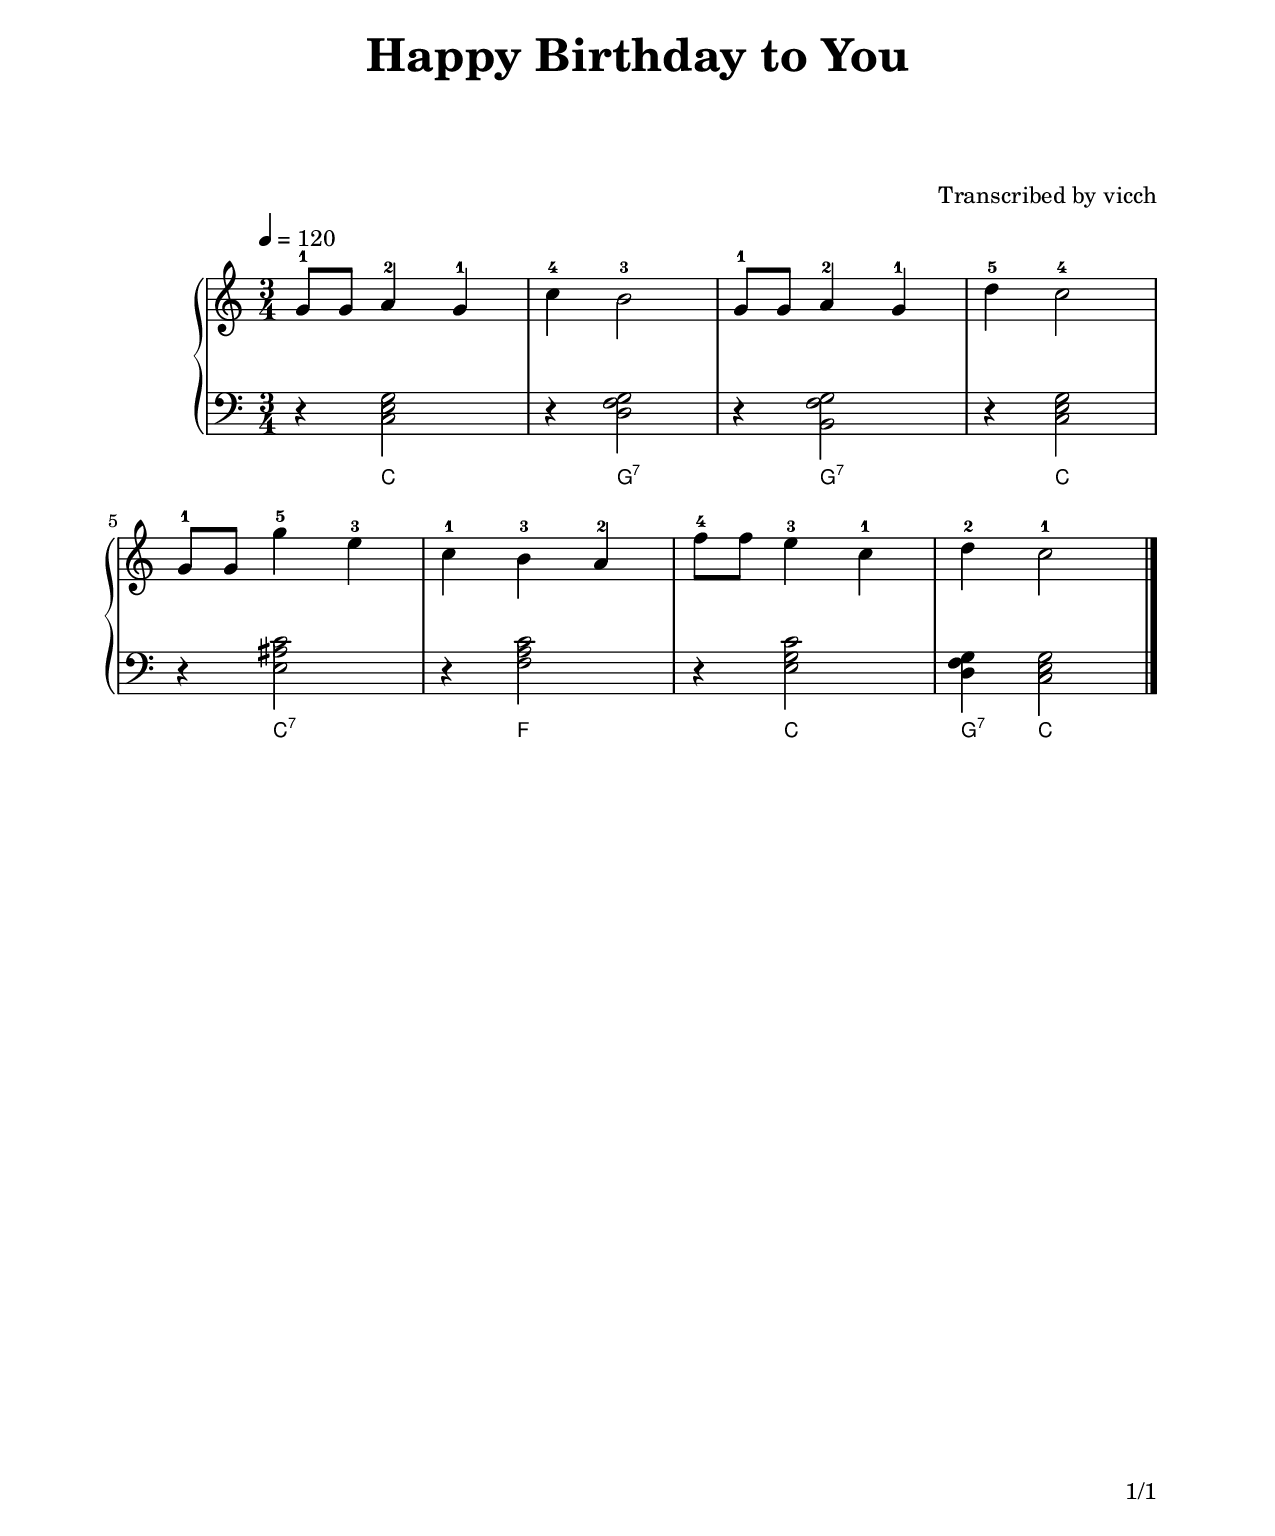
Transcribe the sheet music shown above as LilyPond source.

\version "2.24.3"
\include "../template.v1.ly"

\header {
  title = \markup \override #'((font-size . 6)) "Happy Birthday to You"
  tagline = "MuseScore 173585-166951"
}

\markup \vspace #1.25

\score {
  \new PianoStaff <<
    \new Staff {
      \tempo 4 = 120
      \clef treble
      \key c \major
      \time 3/4
      
      g'8^1 g'8 a'4^2  g'4^1  | c''4^4 b'2^3       | g'8^1  g'8  a'4^2  g'4^1  | d''4^5 c''2^4 | \break
      g'8^1 g'8 g''4^5 e''4^3 | c''4^1 b'4^3 a'4^2 | f''8^4 f''8 e''4^3 c''4^1 | d''4^2 c''2^1 | \bar "|."
    }
    \new Staff {
      \clef bass
      \key c \major
      \time 3/4
      
      r4 <c e  g >2 | r4 <d f g >2 | r4 <b, f g >2 | r4       <c e g>2 |
      r4 <e as c'>2 | r4 <f a c'>2 | r4 <e  g c'>2 | <d f g>4 <c e g>2 |
    }
    \chords {
      \set noChordSymbol = ""

      r4 c2   | r4 g2:7 | r4 g2:7 | r4   c2 | \break
      r4 c2:7 | r4 f2   | r4 c2   | g4:7 c2 |
    }
  >>
  \layout {}
  \midi {}
}
